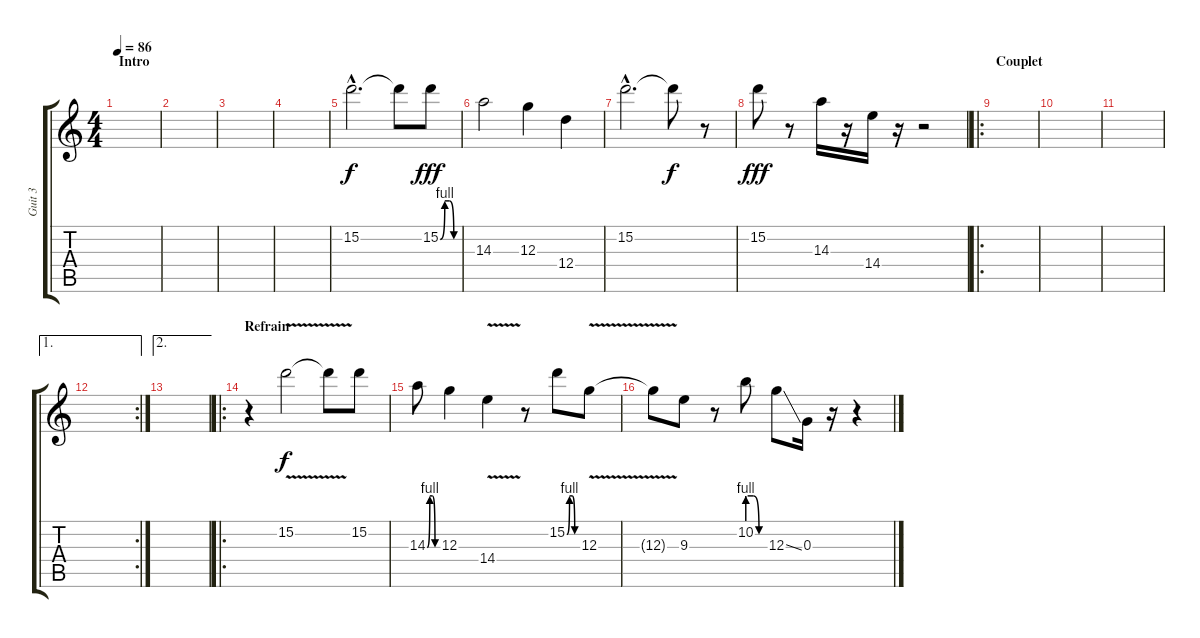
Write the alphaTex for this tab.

\track ("Guit 3" "Guit 3") {instrument overdrivenguitar}
\staff {score tabs}
\tuning (E4 B3 G3 D3 A2 E2) {hide}
\ts (4 4)
\section ("" "Intro")
\tempo 86
\clef g2
\ks c
|
|
|
|
15.2{hac}.2{d} 15.2{t}.8{dy f} 15.2{be (custom 0 0 15 4 30 4 45 0 60 0)}.8{dy fff} |
14.3.2 12.3.4 12.4.4 |
15.2{hac}.2{d} 15.2{t}.8{dy f} r.8 |
15.2.8{dy fff} r.8 14.3.16 r.16 14.4.16 r.16 r.2 |
\ro
\section ("" "Couplet")
|
|
|
\ae 1
\rc 2
|
\ae 2
|
\ro
\section ("" "Refrain")
r.4 15.2{v}.2{dy f} 15.2{t}.8 15.2.8 |
14.3{be (custom 0 0 15 4 30 4 45 0 60 0)}.8 12.3.4 14.4{v}.4 r.8 15.2{be (custom 0 0 15 4 30 4 45 0 60 0)}.8 12.3{v}.8 |
12.3{t}.8 9.3.8 r.8 10.2{be (custom 0 4 20 4 40 0 60 0)}.8 12.3{ss}.8 0.3.16 r.16 r.4
